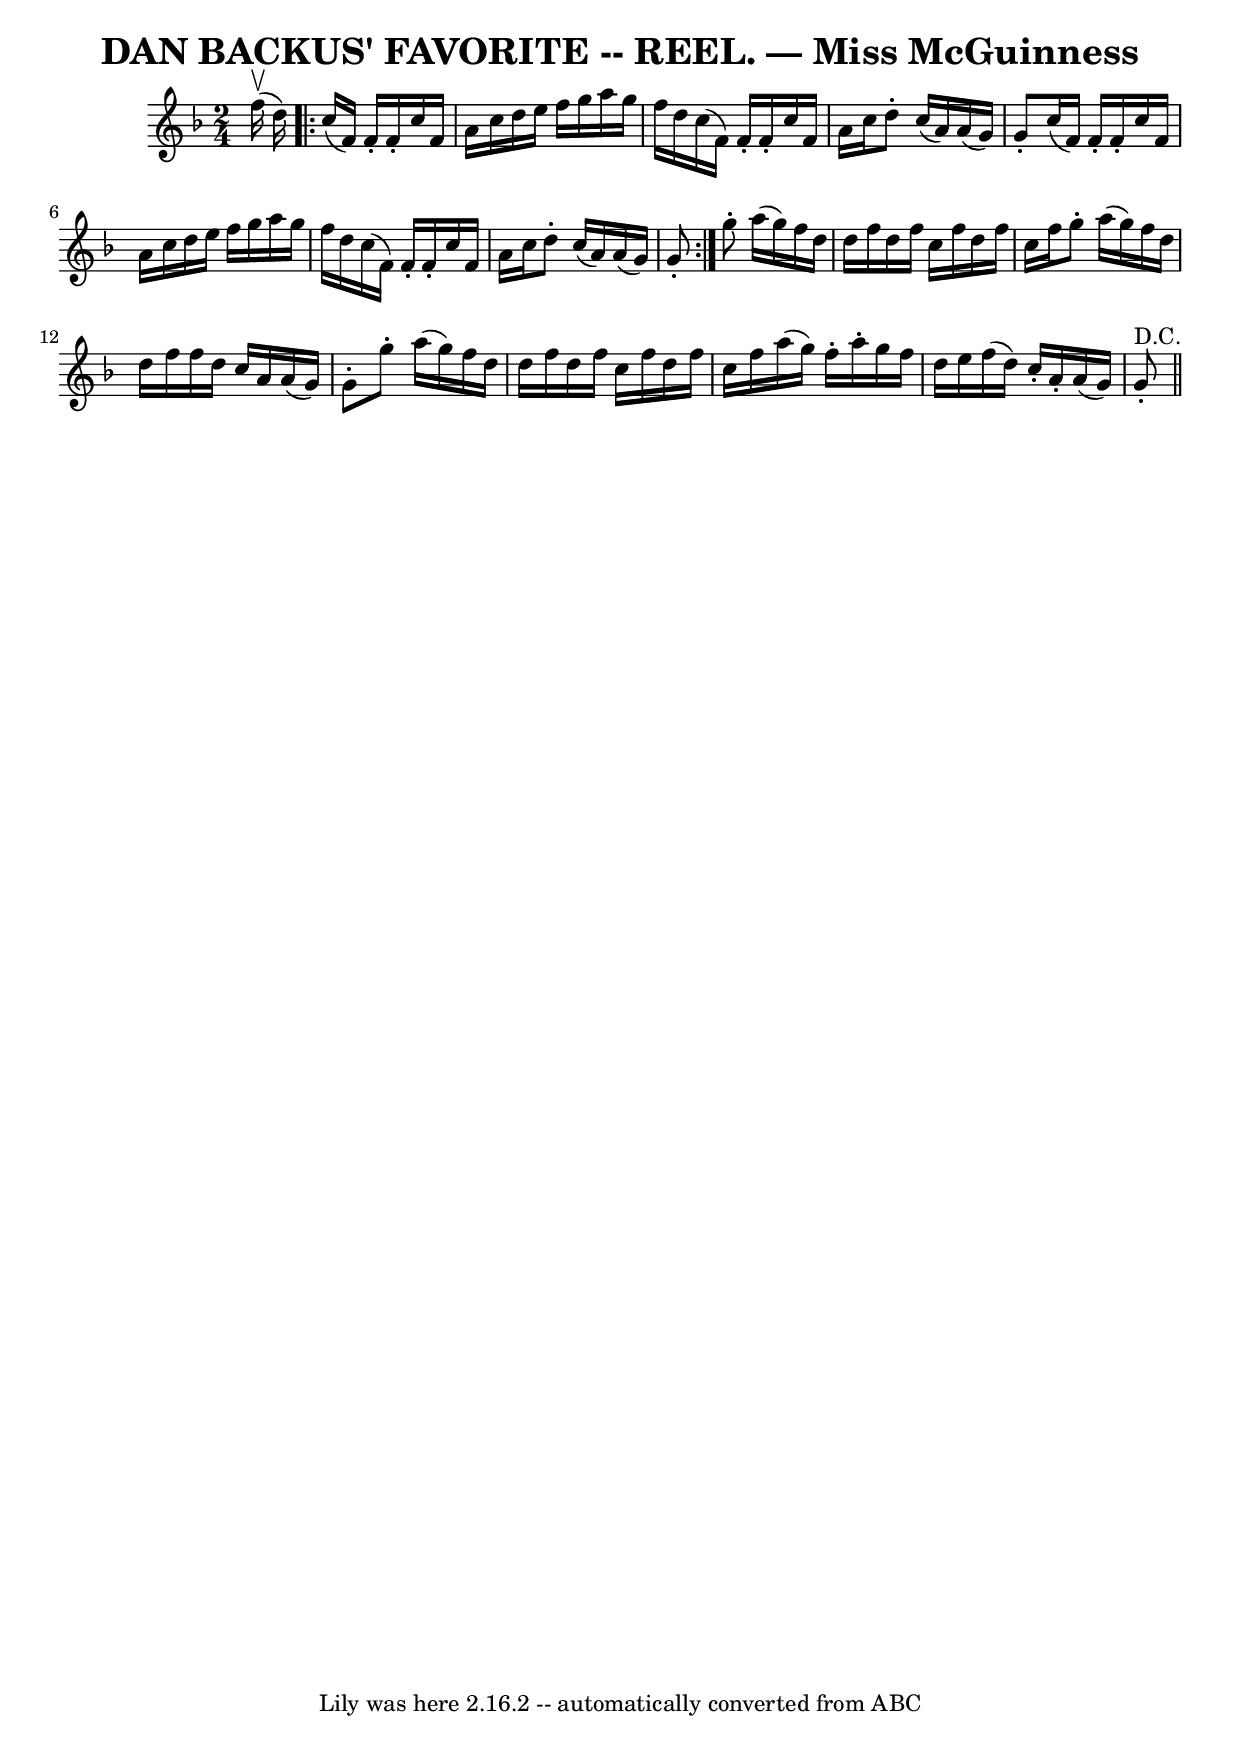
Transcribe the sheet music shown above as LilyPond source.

\version "2.16.2"
\include "Mammoth.ily"
\header {
  %% book = "Coles pg. 30.8"
  crossRefNumber = "16"
  footnotes = ""
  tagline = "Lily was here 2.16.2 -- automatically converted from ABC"
  title = "DAN BACKUS' FAVORITE -- REEL. — Miss McGuinness"

}
voicedefault =  {


  \time 2/4 
  \key f \major
  f''16^\upbow(d''16) 
  \repeat volta 2 {
    c''16 (f'16) f'16-. f'16-. c''16 f'16 a'16 c''16    |
    d''16 e''16 f''16 g''16 a''16 g''16 f''16 d''16   |
    c''16 (f'16) f'16-. f'16-. c''16 f'16 a'16 c''16    |
    d''8-. c''16 (a'16) a'16 (g'16) g'8-. |
    c''16 (f'16) f'16-. f'16-. c''16 f'16 a'16 c''16    |
    d''16 e''16 f''16 g''16 a''16 g''16 f''16 d''16  |
    c''16 (f'16) f'16-. f'16-. c''16 f'16 a'16 c''16   |
    d''8-. c''16 (a'16) a'16 (g'16) g'8-. } g''8-. a''16 (g''16) f''16 d''16 d''16 f''16    |
  d''16 f''16 c''16 f''16 d''16 f''16 c''16 f''16   |
  g''8-. a''16 (g''16) f''16 d''16 d''16 f''16   |
  f''16 d''16 c''16 a'16 a'16 (g'16) g'8-.  |
  g''8-. a''16 (g''16) f''16 d''16 d''16 f''16  |
  d''16 f''16 c''16 f''16 d''16 f''16 c''16 f''16   |
  a''16 (g''16) f''16-. a''16-. g''16 f''16 d''16 e''16   |
  f''16 (d''16) c''16-. a'16-. a'16 (g'16) g'8^"D.C."-. \bar "||"   

}

\score{
  <<

    \context Staff="default"
    {
      \voicedefault 
      
    }

  >>
  \layout {
    
  }
  \midi {
  }

}
